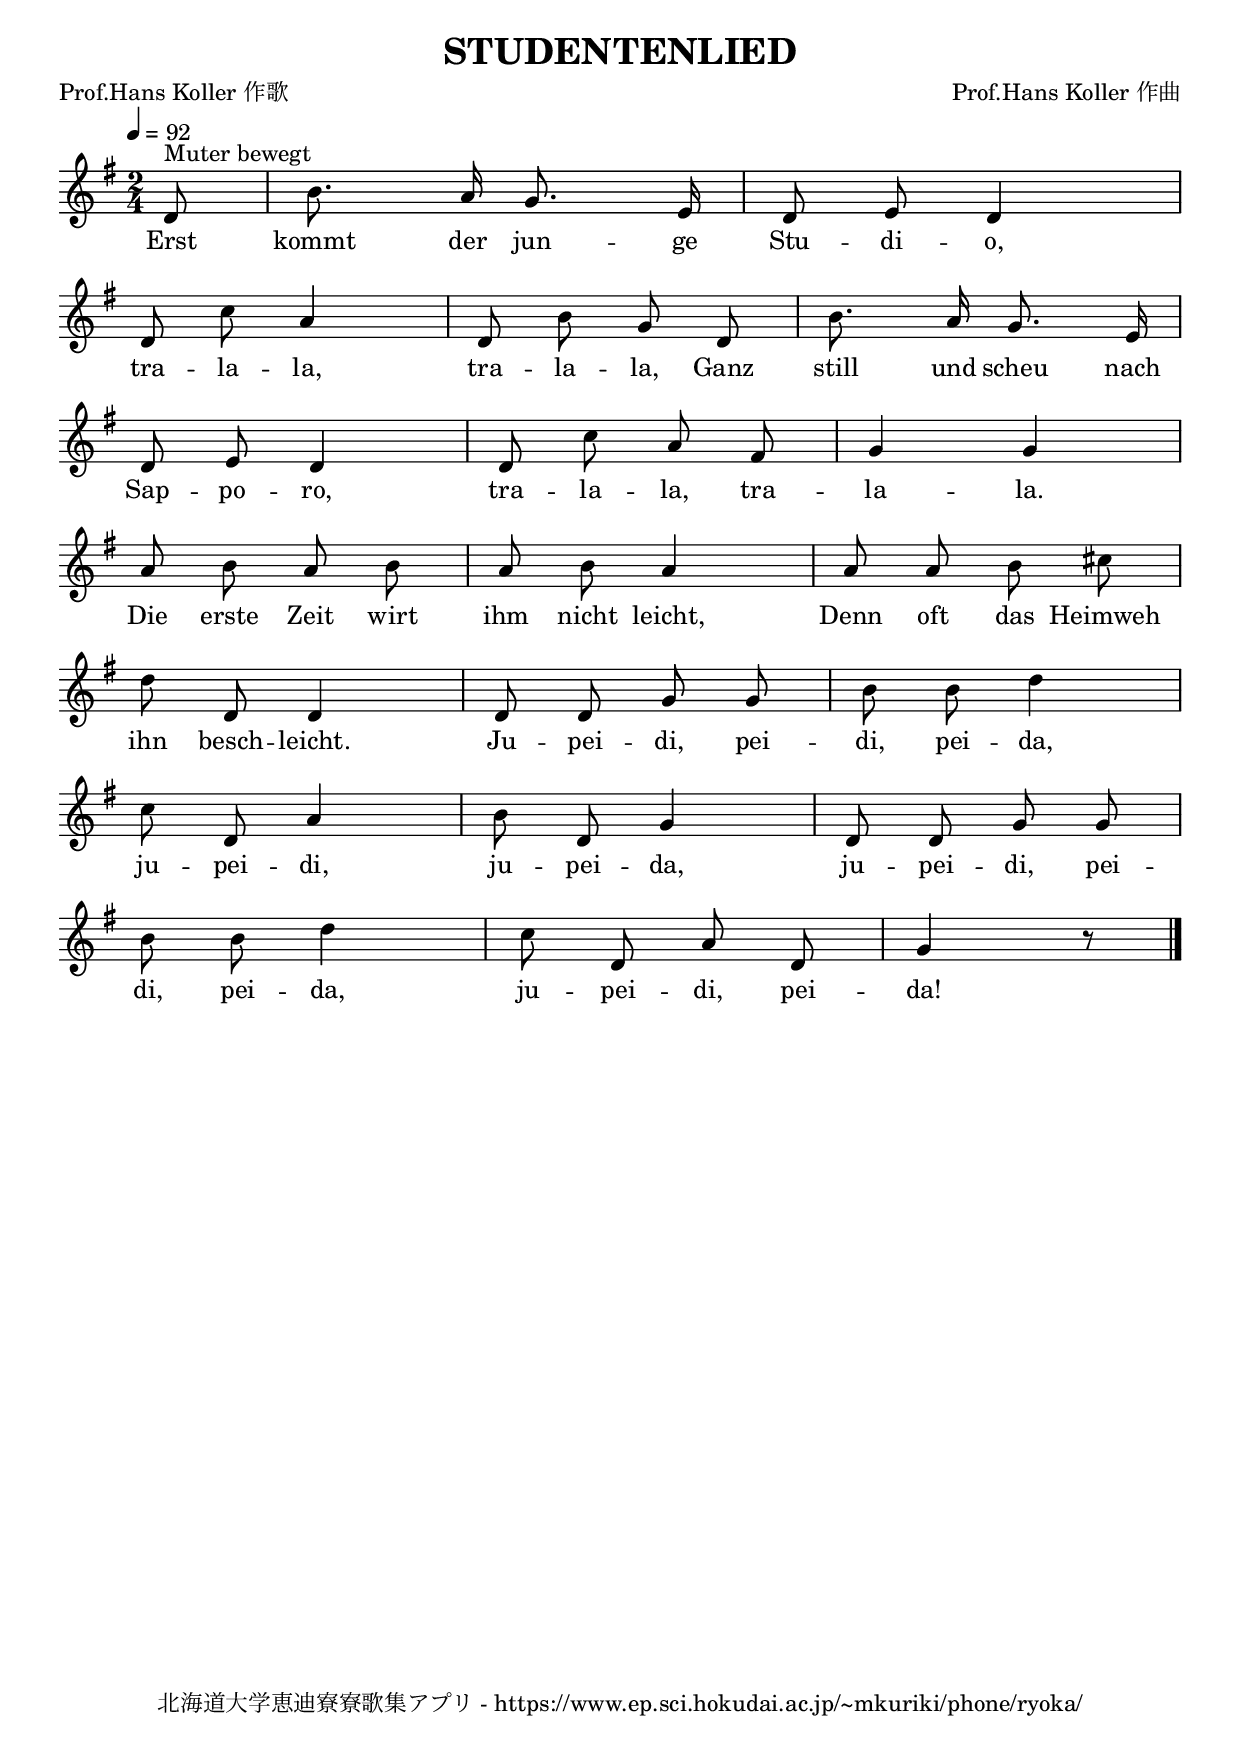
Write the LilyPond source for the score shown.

\version "2.18.2"

\paper {indent = 0}

\header {
  title = "STUDENTENLIED"
  subtitle = ""
  composer = "Prof.Hans Koller 作曲"
  poet = "Prof.Hans Koller 作歌"
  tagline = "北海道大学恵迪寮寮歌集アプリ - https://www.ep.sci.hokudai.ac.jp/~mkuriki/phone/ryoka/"
}


melody = \relative c'{
  \tempo 4 = 92
  \autoBeamOff
  \numericTimeSignature
  \override BreathingSign.text = \markup { \musicglyph #"scripts.upedaltoe" } % ブレスの記号指定
  \key g \major
  \time 2/4
  \partial 8 d8 ^\markup "Muter bewegt" |
  b'8. a16 g8. e16 |
  d8 e8 d4 | \break
  d8 c'8 a4 |
  d,8 b'8 g8 d8 |
  b'8. a16 g8. e16 | \break
  d8 e8 d4 |
  d8 c'8 a8 fis8 |
  g4 g4 | \break
  a8 b8 a8 b8 |
  a8 b8 a4 |
  a8 a8 b8 cis8 | \break
  d8 d,8 d4 |
  d8 d8 g8 g8 |
  b8 b8 d4 | \break
  c8 d,8 a'4 |
  b8 d,8 g4 |
  d8 d8 g8 g8 | \break
  b8 b8 d4 |
  c8 d,8 a'8 d,8 |
  g4 r8
  \bar "|."
}

text = \lyricmode {
  Erst kommt der jun -- ge Stu -- di -- o,
  tra -- la -- la, tra -- la -- la, Ganz still und scheu nach
  Sap -- po -- ro, tra -- la -- la, tra -- la -- la.
  Die erste Zeit wirt ihm nicht leicht, Denn oft das Heimweh
  ihn besch -- leicht. Ju -- pei -- di, pei -- di, pei -- da,
  ju -- pei -- di, ju -- pei -- da, ju -- pei -- di, pei --
  di, pei -- da, ju -- pei -- di, pei -- da!
}

harmony = \chordmode {
}

\score {
  <<
    % メロディーライン
    \new Voice = "one"{\melody}
    % 歌詞
    \new Lyrics \lyricsto "one" \text
    % 太鼓
    % \new DrumStaff \with{
    %   \remove "Time_signature_engraver"
    %   drumStyleTable = #percussion-style
    %   \override StaffSymbol.line-count = #1
    %   \hide Stem
    % }
    % \drum
  >>
  
\midi {}
\layout {
  \context {
    \Score
    \remove "Bar_number_engraver"
  }
}

}


